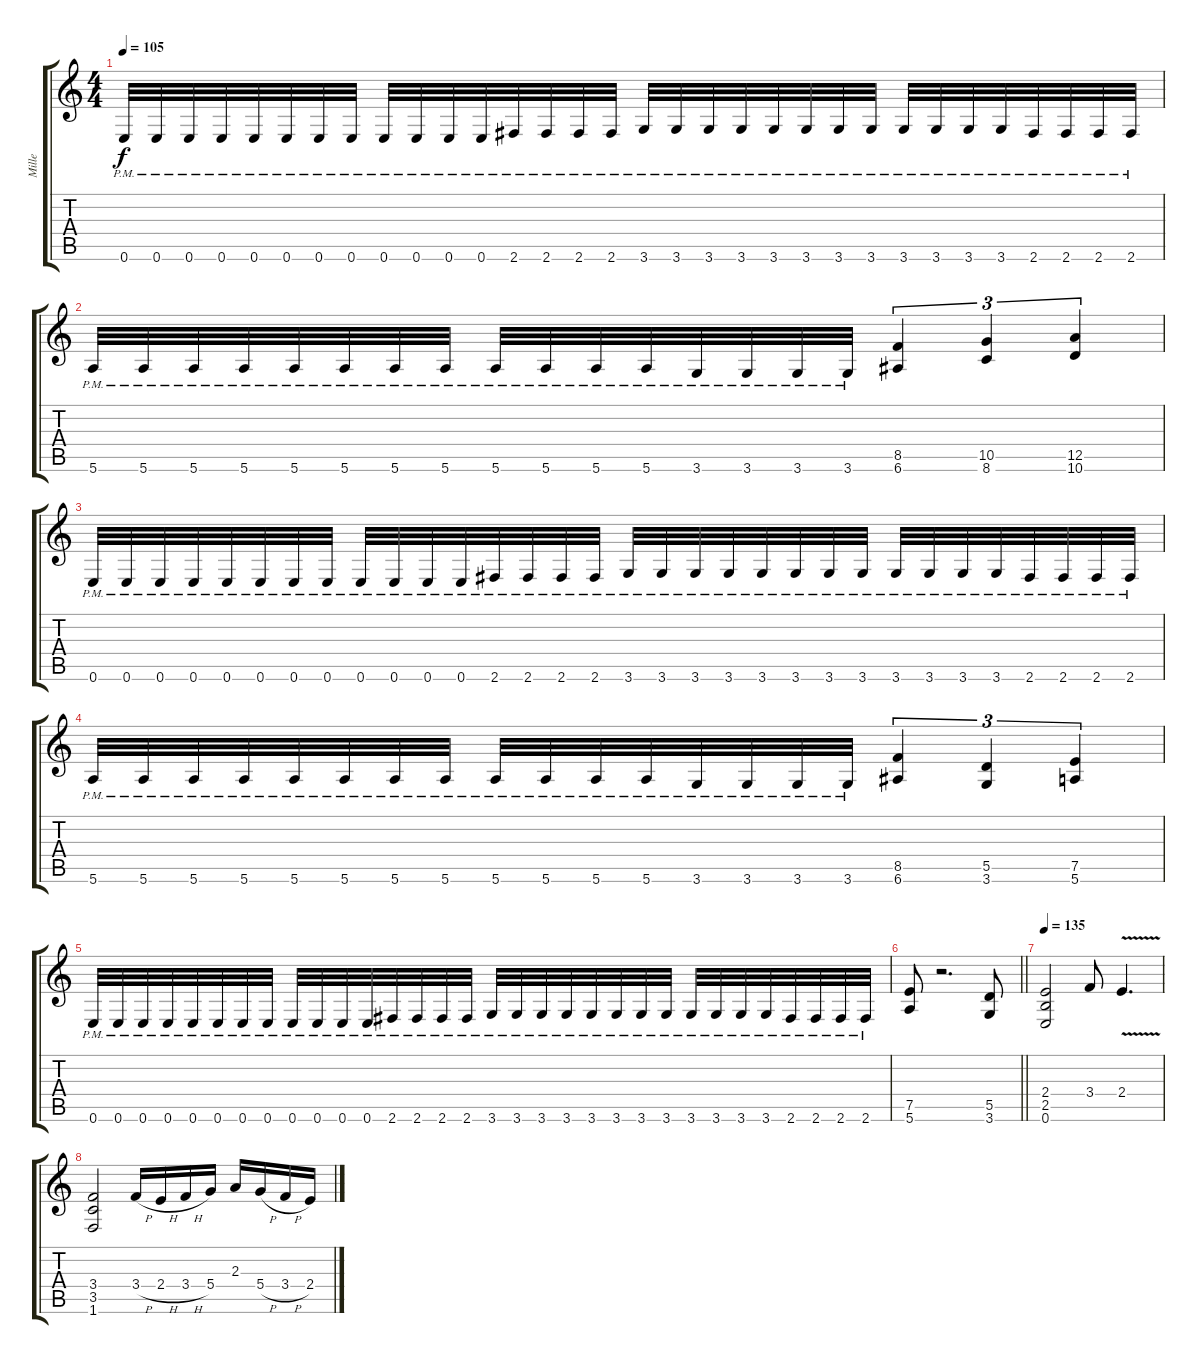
\track ("Mille" "Mille") {instrument distortionguitar}
\staff {score tabs}
\tuning (E4 B3 G3 D3 A2 E2) {hide}
\ts (4 4)
\tempo 105
\clef g2
\ks c
0.6{pm}.32{dy f} 0.6{pm}.32 0.6{pm}.32 0.6{pm}.32 0.6{pm}.32 0.6{pm}.32 0.6{pm}.32 0.6{pm}.32 0.6{pm}.32 0.6{pm}.32 0.6{pm}.32 0.6{pm}.32 2.6{pm}.32 2.6{pm}.32 2.6{pm}.32 2.6{pm}.32 3.6{pm}.32 3.6{pm}.32 3.6{pm}.32 3.6{pm}.32 3.6{pm}.32 3.6{pm}.32 3.6{pm}.32 3.6{pm}.32 3.6{pm}.32 3.6{pm}.32 3.6{pm}.32 3.6{pm}.32 2.6{pm}.32 2.6{pm}.32 2.6{pm}.32 2.6{pm}.32 |
5.6{pm}.32 5.6{pm}.32 5.6{pm}.32 5.6{pm}.32 5.6{pm}.32 5.6{pm}.32 5.6{pm}.32 5.6{pm}.32 5.6{pm}.32 5.6{pm}.32 5.6{pm}.32 5.6{pm}.32 3.6{pm}.32 3.6{pm}.32 3.6{pm}.32 3.6{pm}.32 (8.5 6.6).4{tu (3 2)} (10.5 8.6).4{tu (3 2)} (12.5 10.6).4{tu (3 2)} |
0.6{pm}.32 0.6{pm}.32 0.6{pm}.32 0.6{pm}.32 0.6{pm}.32 0.6{pm}.32 0.6{pm}.32 0.6{pm}.32 0.6{pm}.32 0.6{pm}.32 0.6{pm}.32 0.6{pm}.32 2.6{pm}.32 2.6{pm}.32 2.6{pm}.32 2.6{pm}.32 3.6{pm}.32 3.6{pm}.32 3.6{pm}.32 3.6{pm}.32 3.6{pm}.32 3.6{pm}.32 3.6{pm}.32 3.6{pm}.32 3.6{pm}.32 3.6{pm}.32 3.6{pm}.32 3.6{pm}.32 2.6{pm}.32 2.6{pm}.32 2.6{pm}.32 2.6{pm}.32 |
5.6{pm}.32 5.6{pm}.32 5.6{pm}.32 5.6{pm}.32 5.6{pm}.32 5.6{pm}.32 5.6{pm}.32 5.6{pm}.32 5.6{pm}.32 5.6{pm}.32 5.6{pm}.32 5.6{pm}.32 3.6{pm}.32 3.6{pm}.32 3.6{pm}.32 3.6{pm}.32 (8.5 6.6).4{tu (3 2)} (5.5 3.6).4{tu (3 2)} (7.5 5.6).4{tu (3 2)} |
0.6{pm}.32 0.6{pm}.32 0.6{pm}.32 0.6{pm}.32 0.6{pm}.32 0.6{pm}.32 0.6{pm}.32 0.6{pm}.32 0.6{pm}.32 0.6{pm}.32 0.6{pm}.32 0.6{pm}.32 2.6{pm}.32 2.6{pm}.32 2.6{pm}.32 2.6{pm}.32 3.6{pm}.32 3.6{pm}.32 3.6{pm}.32 3.6{pm}.32 3.6{pm}.32 3.6{pm}.32 3.6{pm}.32 3.6{pm}.32 3.6{pm}.32 3.6{pm}.32 3.6{pm}.32 3.6{pm}.32 2.6{pm}.32 2.6{pm}.32 2.6{pm}.32 2.6{pm}.32 |
\barLineRight lightlight
(7.5 5.6).8 r.2{d} (5.5 3.6).8 |
\tempo 135
(2.4 2.5 0.6).2 3.4.8 2.4{v}.4{d} |
(3.4 3.5 1.6).2 3.4{h}.16 2.4{h}.16 3.4{h}.16 5.4.16 2.3.16 5.4{h}.16 3.4{h}.16 2.4.16
